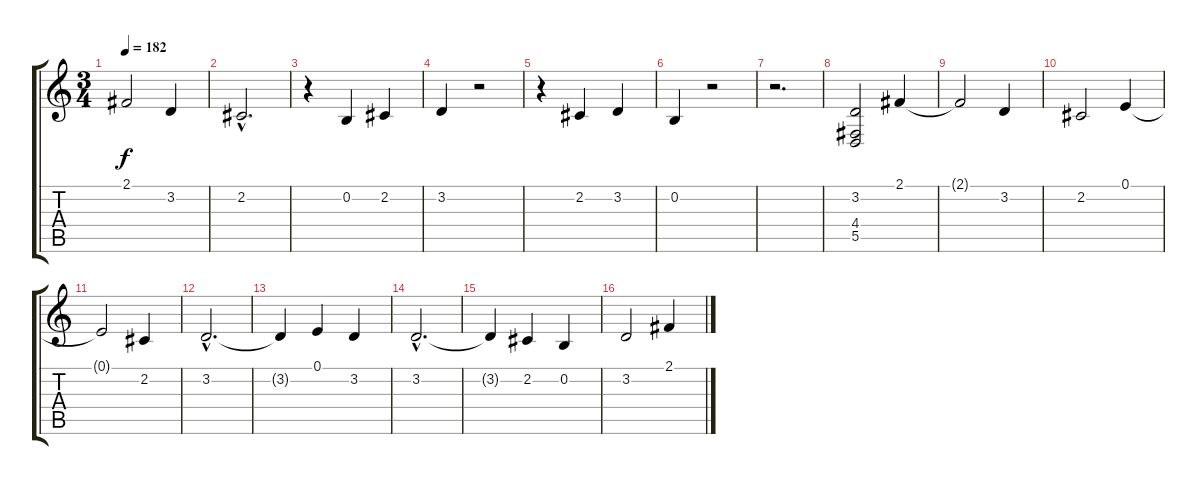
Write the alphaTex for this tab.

\track "" {instrument fx4atmosphere}
\staff {score tabs}
\tuning (E4 B3 G3 D3 A2 E2) {hide}
\ts (3 4)
\tempo 182
\clef g2
\ks c
2.1{t}.2{dy f} 3.2.4 |
2.2{hac}.2{d} |
r.4 0.2.4 2.2.4 |
3.2.4 r.2 |
r.4 2.2.4 3.2.4 |
0.2.4 r.2 |
r.2{d} |
(3.2 4.4 5.5).2 2.1.4 |
2.1{t}.2 3.2.4 |
2.2.2 0.1.4 |
0.1{t}.2 2.2.4 |
3.2{hac}.2{d} |
3.2{t}.4 0.1.4 3.2.4 |
3.2{hac}.2{d} |
3.2{t}.4 2.2.4 0.2.4 |
3.2.2 2.1.4
